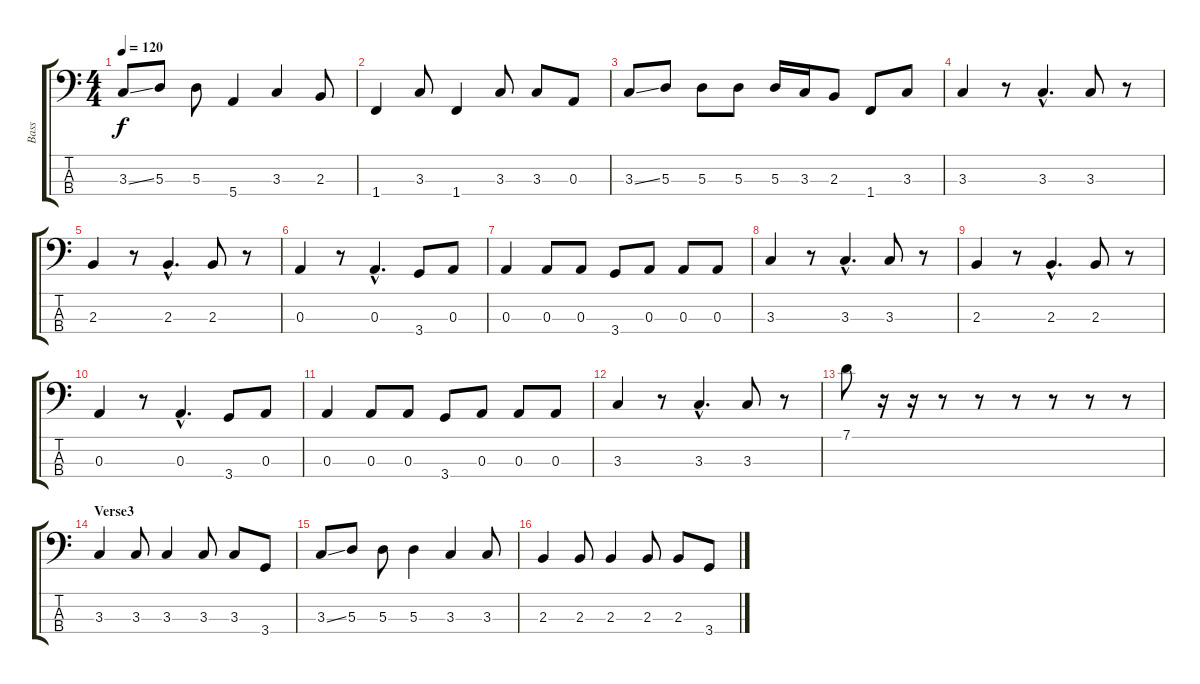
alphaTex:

\track ("Bass" "Bass") {instrument electricbassfinger}
\staff {score tabs}
\tuning (G2 D2 A1 E1) {hide}
\ts (4 4)
\tempo 120
\clef f4
\ks c
3.3{ss}.8{dy f} 5.3.8 5.3.8 5.4.4 3.3.4 2.3.8 |
1.4.4 3.3.8 1.4.4 3.3.8 3.3.8 0.3.8 |
3.3{ss}.8 5.3.8 5.3.8 5.3.8 5.3.16 3.3.16 2.3.8 1.4.8 3.3.8 |
3.3.4 r.8 3.3{hac}.4{d} 3.3.8 r.8 |
2.3.4 r.8 2.3{hac}.4{d} 2.3.8 r.8 |
0.3.4 r.8 0.3{hac}.4{d} 3.4.8 0.3.8 |
0.3.4 0.3.8 0.3.8 3.4.8 0.3.8 0.3.8 0.3.8 |
3.3.4 r.8 3.3{hac}.4{d} 3.3.8 r.8 |
2.3.4 r.8 2.3{hac}.4{d} 2.3.8 r.8 |
0.3.4 r.8 0.3{hac}.4{d} 3.4.8 0.3.8 |
0.3.4 0.3.8 0.3.8 3.4.8 0.3.8 0.3.8 0.3.8 |
3.3.4 r.8 3.3{hac}.4{d} 3.3.8 r.8 |
7.1.8 r.16 r.16 r.8 r.8 r.8 r.8 r.8 r.8 |
\section ("" "Verse3")
3.3.4 3.3.8 3.3.4 3.3.8 3.3.8 3.4.8 |
3.3{ss}.8 5.3.8 5.3.8 5.3.4 3.3.4 3.3.8 |
2.3.4 2.3.8 2.3.4 2.3.8 2.3.8 3.4.8
